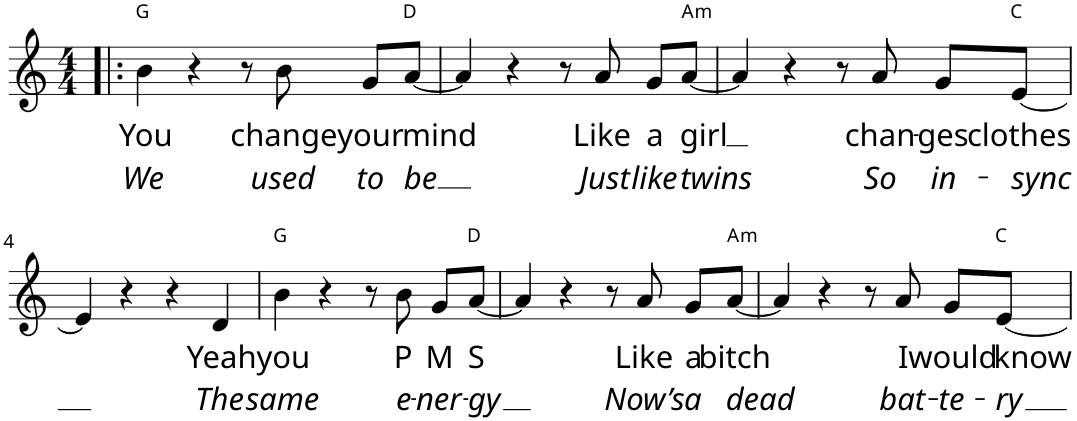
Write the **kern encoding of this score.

**kern	**text	**text	**harte
*part1	*part1	*part1	*part1
*staff1	*staff1	*staff1	*
*I"Alto	*	*	*
*I'A.	*	*	*
*clefG2	*	*	*
*k[]	*	*	*
*M4/4	*	*	*
=1!|:	=1!|:	=1!|:	=1!|:
!	!LO:LY:b	!LO:LY:b	!
4b\	You	We	G:maj
4r	.	.	.
8r	.	.	.
!	!LO:LY:b	!LO:LY:b	!
8b\	change	used	.
!	!LO:LY:b	!LO:LY:b	!
8g/L	your	to	.
!	!LO:LY:b	!LO:LY:b	!
[8a/J	mind	be	D:maj
=2	=2	=2	=2
4a/]	.	.	.
4r	.	.	.
8r	.	.	.
!	!LO:LY:b	!LO:LY:b	!
8a/	Like	Just	.
!	!LO:LY:b	!LO:LY:b	!
8g/L	a	like	.
!	!LO:LY:b	!LO:LY:b	!LO:H:kt=m
[8a/J	girl	twins	A:min
=3	=3	=3	=3
4a/]	.	.	.
4r	.	.	.
8r	.	.	.
!	!LO:LY:b	!LO:LY:b	!
8a/	chan-	So	.
!	!LO:LY:b	!LO:LY:b	!
8g/L	-ges	in-	.
!	!LO:LY:b	!LO:LY:b	!
[8e/J	clothes	-sync	C:maj
!!LO:LB:g=z
=4	=4	=4	=4
4e/]	.	.	.
4r	.	.	.
4r	.	.	.
!	!LO:LY:b	!LO:LY:b	!
4d/	Yeah	The	.
=5	=5	=5	=5
!	!LO:LY:b	!LO:LY:b	!
4b\	you	same	G:maj
4r	.	.	.
8r	.	.	.
!	!LO:LY:b	!LO:LY:b	!
8b\	P	e-	.
!	!LO:LY:b	!LO:LY:b	!
8g/L	M	-ner-	.
!	!LO:LY:b	!LO:LY:b	!
[8a/J	S	-gy	D:maj
=6	=6	=6	=6
4a/]	.	.	.
4r	.	.	.
8r	.	.	.
!	!LO:LY:b	!LO:LY:b	!
8a/	Like	Now’s	.
!	!LO:LY:b	!LO:LY:b	!
8g/L	a	a	.
!	!LO:LY:b	!LO:LY:b	!LO:H:kt=m
[8a/J	bitch	dead	A:min
=7	=7	=7	=7
4a/]	.	.	.
4r	.	.	.
8r	.	.	.
!	!LO:LY:b	!LO:LY:b	!
8a/	I	bat-	.
!	!LO:LY:b	!LO:LY:b	!
8g/L	would	-te-	.
!	!LO:LY:b	!LO:LY:b	!
[8e/J	know	-ry	C:maj
=	=	=	=
*-	*-	*-	*-
